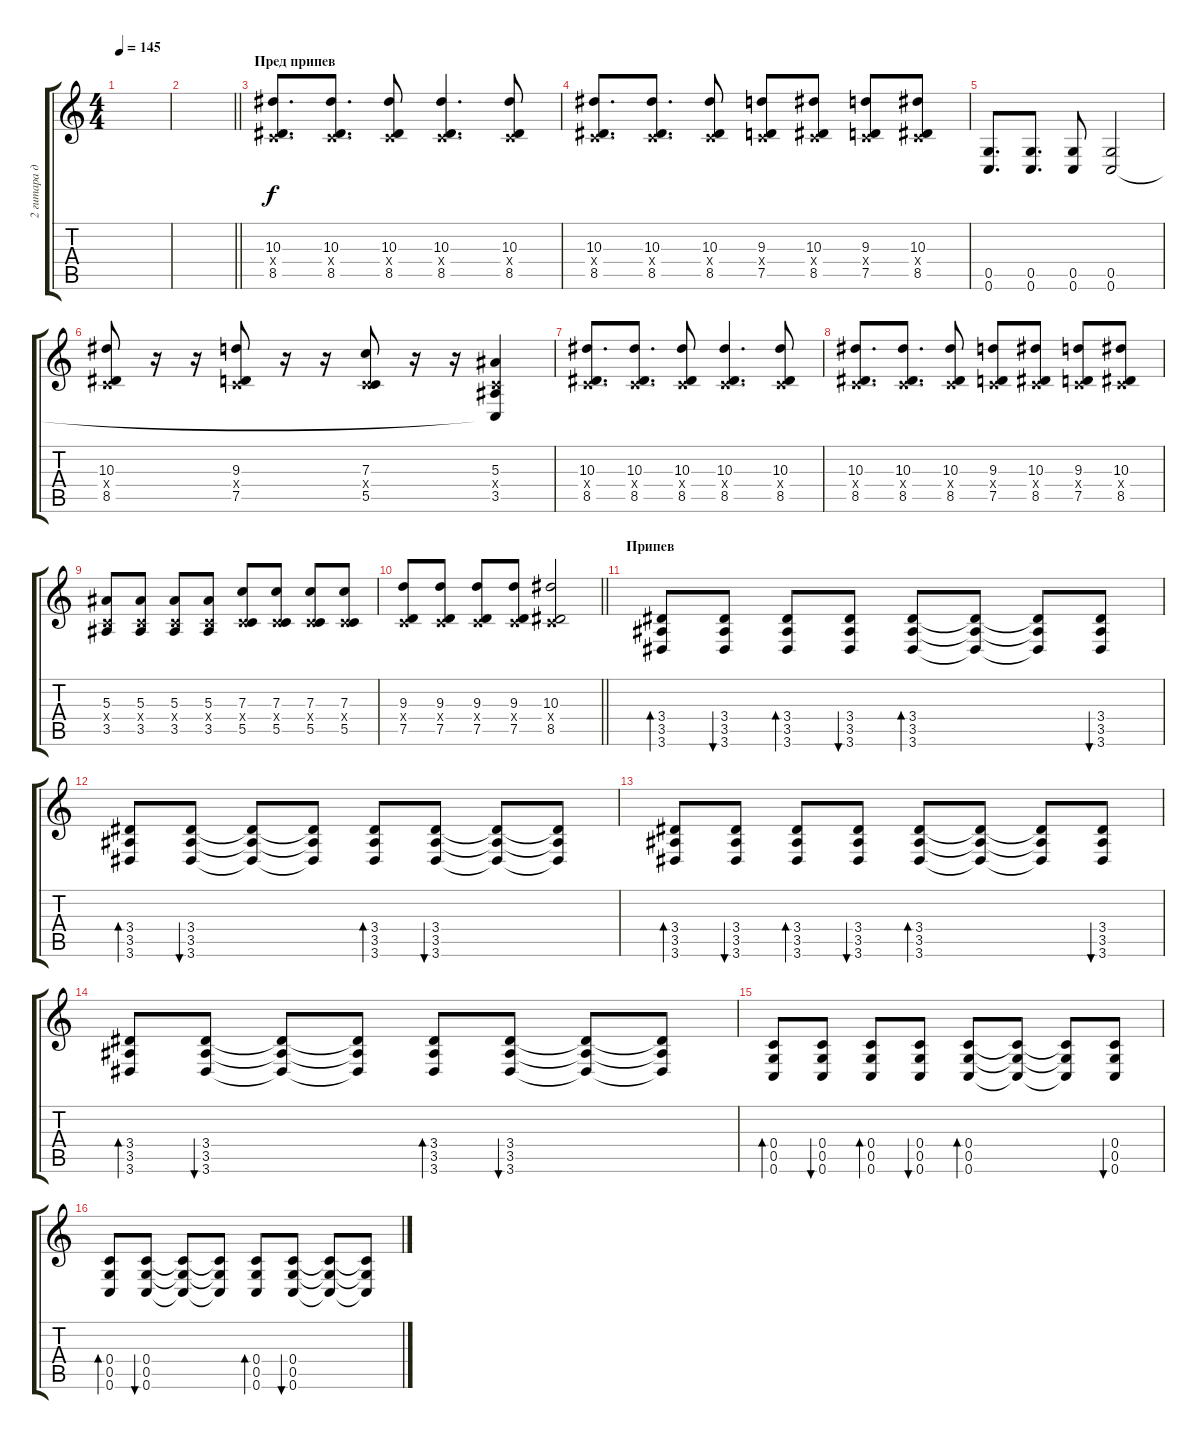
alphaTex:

\track ("2 гитара дистр" "2 гитара д") {instrument distortionguitar}
\staff {score tabs}
\tuning (D4 A3 F3 C3 G2 C2) {hide}
\ts (4 4)
\tempo 145
\clef g2
\ks c
|
\barLineRight lightlight
|
\section ("" "Пред припев")
(10.3 0.4{x} 8.5).8{d instrument distortionguitar} (10.3 0.4{x} 8.5).8{d} (10.3 0.4{x} 8.5).8 (10.3 0.4{x} 8.5).4{d} (10.3 0.4{x} 8.5).8 |
(10.3 0.4{x} 8.5).8{d} (10.3 0.4{x} 8.5).8{d} (10.3 0.4{x} 8.5).8 (9.3 0.4{x} 7.5).8 (10.3 0.4{x} 8.5).8 (9.3 0.4{x} 7.5).8 (10.3 0.4{x} 8.5).8 |
(0.5 0.6).8{d} (0.5 0.6).8{d} (0.5 0.6).8 (0.5 0.6).2 |
(10.3 0.4{x} 8.5).8 r.16 r.16 (9.3 0.4{x} 7.5).8 r.16 r.16 (7.3 0.4{x} 5.5).8 r.16 r.16 (5.3 0.4{x} 3.5 0.6{t}).4 |
(10.3 0.4{x} 8.5).8{d instrument distortionguitar} (10.3 0.4{x} 8.5).8{d} (10.3 0.4{x} 8.5).8 (10.3 0.4{x} 8.5).4{d} (10.3 0.4{x} 8.5).8 |
(10.3 0.4{x} 8.5).8{d} (10.3 0.4{x} 8.5).8{d} (10.3 0.4{x} 8.5).8 (9.3 0.4{x} 7.5).8 (10.3 0.4{x} 8.5).8 (9.3 0.4{x} 7.5).8 (10.3 0.4{x} 8.5).8 |
(5.3 0.4{x} 3.5).8 (5.3 0.4{x} 3.5).8 (5.3 0.4{x} 3.5).8 (5.3 0.4{x} 3.5).8 (7.3 0.4{x} 5.5).8 (7.3 0.4{x} 5.5).8 (7.3 0.4{x} 5.5).8 (7.3 0.4{x} 5.5).8 |
\barLineRight lightlight
(9.3 0.4{x} 7.5).8 (9.3 0.4{x} 7.5).8 (9.3 0.4{x} 7.5).8 (9.3 0.4{x} 7.5).8 (10.3 0.4{x} 8.5).2 |
\section ("" "Припев")
(3.4 3.5 3.6).8{bd 60} (3.4 3.5 3.6).8{bu 60} (3.4 3.5 3.6).8{bd 60} (3.4 3.5 3.6).8{bu 60} (3.4 3.5 3.6).8{bd 60} (3.4{t} 3.5{t} 3.6{t}).8 (3.4{t} 3.5{t} 3.6{t}).8 (3.4 3.5 3.6).8{bu 60} |
(3.4 3.5 3.6).8{bd 60} (3.4 3.5 3.6).8{bu 60} (3.4{t} 3.5{t} 3.6{t}).8 (3.4{t} 3.5{t} 3.6{t}).8 (3.4 3.5 3.6).8{bd 60} (3.4 3.5 3.6).8{bu 60} (3.4{t} 3.5{t} 3.6{t}).8 (3.4{t} 3.5{t} 3.6{t}).8 |
(3.4 3.5 3.6).8{bd 60} (3.4 3.5 3.6).8{bu 60} (3.4 3.5 3.6).8{bd 60} (3.4 3.5 3.6).8{bu 60} (3.4 3.5 3.6).8{bd 60} (3.4{t} 3.5{t} 3.6{t}).8 (3.4{t} 3.5{t} 3.6{t}).8 (3.4 3.5 3.6).8{bu 60} |
(3.4 3.5 3.6).8{bd 60} (3.4 3.5 3.6).8{bu 60} (3.4{t} 3.5{t} 3.6{t}).8 (3.4{t} 3.5{t} 3.6{t}).8 (3.4 3.5 3.6).8{bd 60} (3.4 3.5 3.6).8{bu 60} (3.4{t} 3.5{t} 3.6{t}).8 (3.4{t} 3.5{t} 3.6{t}).8 |
(0.4 0.5 0.6).8{bd 60} (0.4 0.5 0.6).8{bu 60} (0.4 0.5 0.6).8{bd 60} (0.4 0.5 0.6).8{bu 60} (0.4 0.5 0.6).8{bd 60} (0.4{t} 0.5{t} 0.6{t}).8 (0.4{t} 0.5{t} 0.6{t}).8 (0.4 0.5 0.6).8{bu 60} |
(0.4 0.5 0.6).8{bd 60} (0.4 0.5 0.6).8{bu 60} (0.4{t} 0.5{t} 0.6{t}).8 (0.4{t} 0.5{t} 0.6{t}).8 (0.4 0.5 0.6).8{bd 60} (0.4 0.5 0.6).8{bu 60} (0.4{t} 0.5{t} 0.6{t}).8 (0.4{t} 0.5{t} 0.6{t}).8
